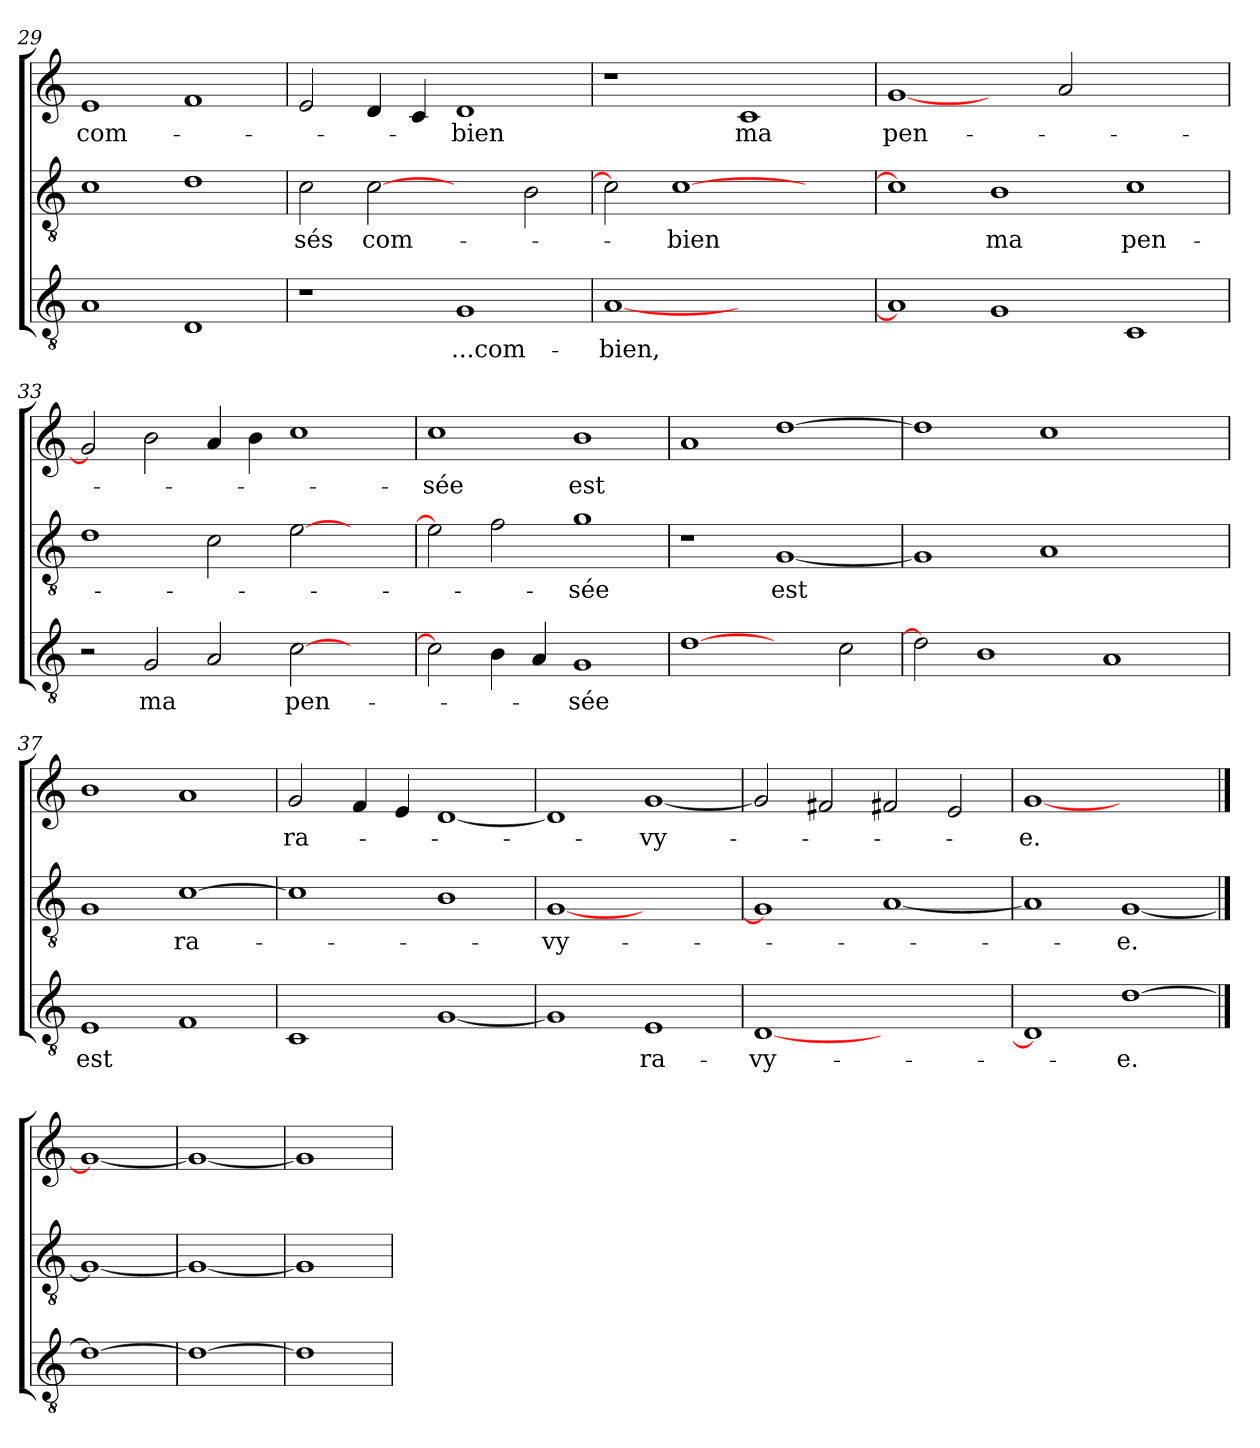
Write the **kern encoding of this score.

**kern	**text	**kern	**text	**kern	**text
*part3	*part3	*part2	*part2	*part1	*part1
*staff3	*staff3	*staff2	*staff2	*staff1	*staff1
*clefGv2	*	*clefGv2	*	*clefG2	*
*ITrd7c12	*	*ITrd7c12	*	*	*
*k[]	*	*k[]	*	*k[]	*
=29	=29	=29	=29	=29	=29
1AA	.	1C	.	1e	com-
1DD	.	1D	.	1f	.
=30	=30	=30	=30	=30	=30
1r	.	2C	-sés	2e	.
.	.	[2C	com-	4d	.
.	.	.	.	4c	.
1GG	...com-	2ryy	.	1d	-bien
.	.	2BB	.	.	.
!!LO:LB:g=z
=31	=31	=31	=31	=31	=31
[1AA	-bien,	2C]	.	1r	.
.	.	[1C	-bien	.	.
1ryy	.	.	.	1c	ma
.	.	2ryy	.	.	.
=32	=32	=32	=32	=32	=32
1AA]	.	1C]	.	[1g	pen-
1GG	.	1BB	ma	2ryy	.
.	.	.	.	2a	.
1CC	.	1C	pen-	1ryy	.
=33	=33	=33	=33	=33	=33
2r	.	1D	.	2g]	.
2GG	ma	.	.	2b	.
2AA	.	2C	.	4a	.
.	.	.	.	4b	.
[2C	pen-	[2E	.	1cc	.
2ryy	.	2ryy	.	.	.
=34	=34	=34	=34	=34	=34
2C]	.	2E]	.	1cc	-sée
4BB	.	2F	.	.	.
4AA	.	.	.	.	.
1GG	-sée	1G	-sée	1b	est
=35	=35	=35	=35	=35	=35
[1D	.	1r	.	1a	.
2ryy	.	[1GG	est	[1dd	.
2C	.	.	.	.	.
!!LO:LB:g=z
=36	=36	=36	=36	=36	=36
2D]	.	1GG]	.	1dd]	.
1BB	.	.	.	.	.
.	.	1AA	.	1cc	.
1AA	.	.	.	.	.
.	.	2ryy	.	2ryy	.
=37	=37	=37	=37	=37	=37
1EE	est	1GG	.	1b	.
1FF	.	[1C	ra-	1a	.
=38	=38	=38	=38	=38	=38
1CC	.	1C]	.	2g	ra-
.	.	.	.	4f	.
.	.	.	.	4e	.
[1GG	.	1BB	.	[1d	.
=39	=39	=39	=39	=39	=39
1GG]	.	[1GG	-vy-	1d]	.
1EE	ra-	1ryy	.	[1g	-vy-
=40	=40	=40	=40	=40	=40
[1DD	-vy-	1GG]	.	2g]	.
.	.	.	.	2f#X	.
1ryy	.	[1AA	.	2f#X	.
.	.	.	.	2e	.
=41	=41	=41	=41	=41	=41
1DD]	.	1AA]	.	[1g	-e.
[1D	-e.	[1GG	-e.	1ryy	.
==42	==42	==42	==42	==42	==42
1D_	.	1GG_	.	1g_	.
=43	=43	=43	=43	=43	=43
1D_	.	1GG_	.	1g_	.
=44	=44	=44	=44	=44	=44
1D]	.	1GG]	.	1g]	.
=	=	=	=	=	=
*-	*-	*-	*-	*-	*-
